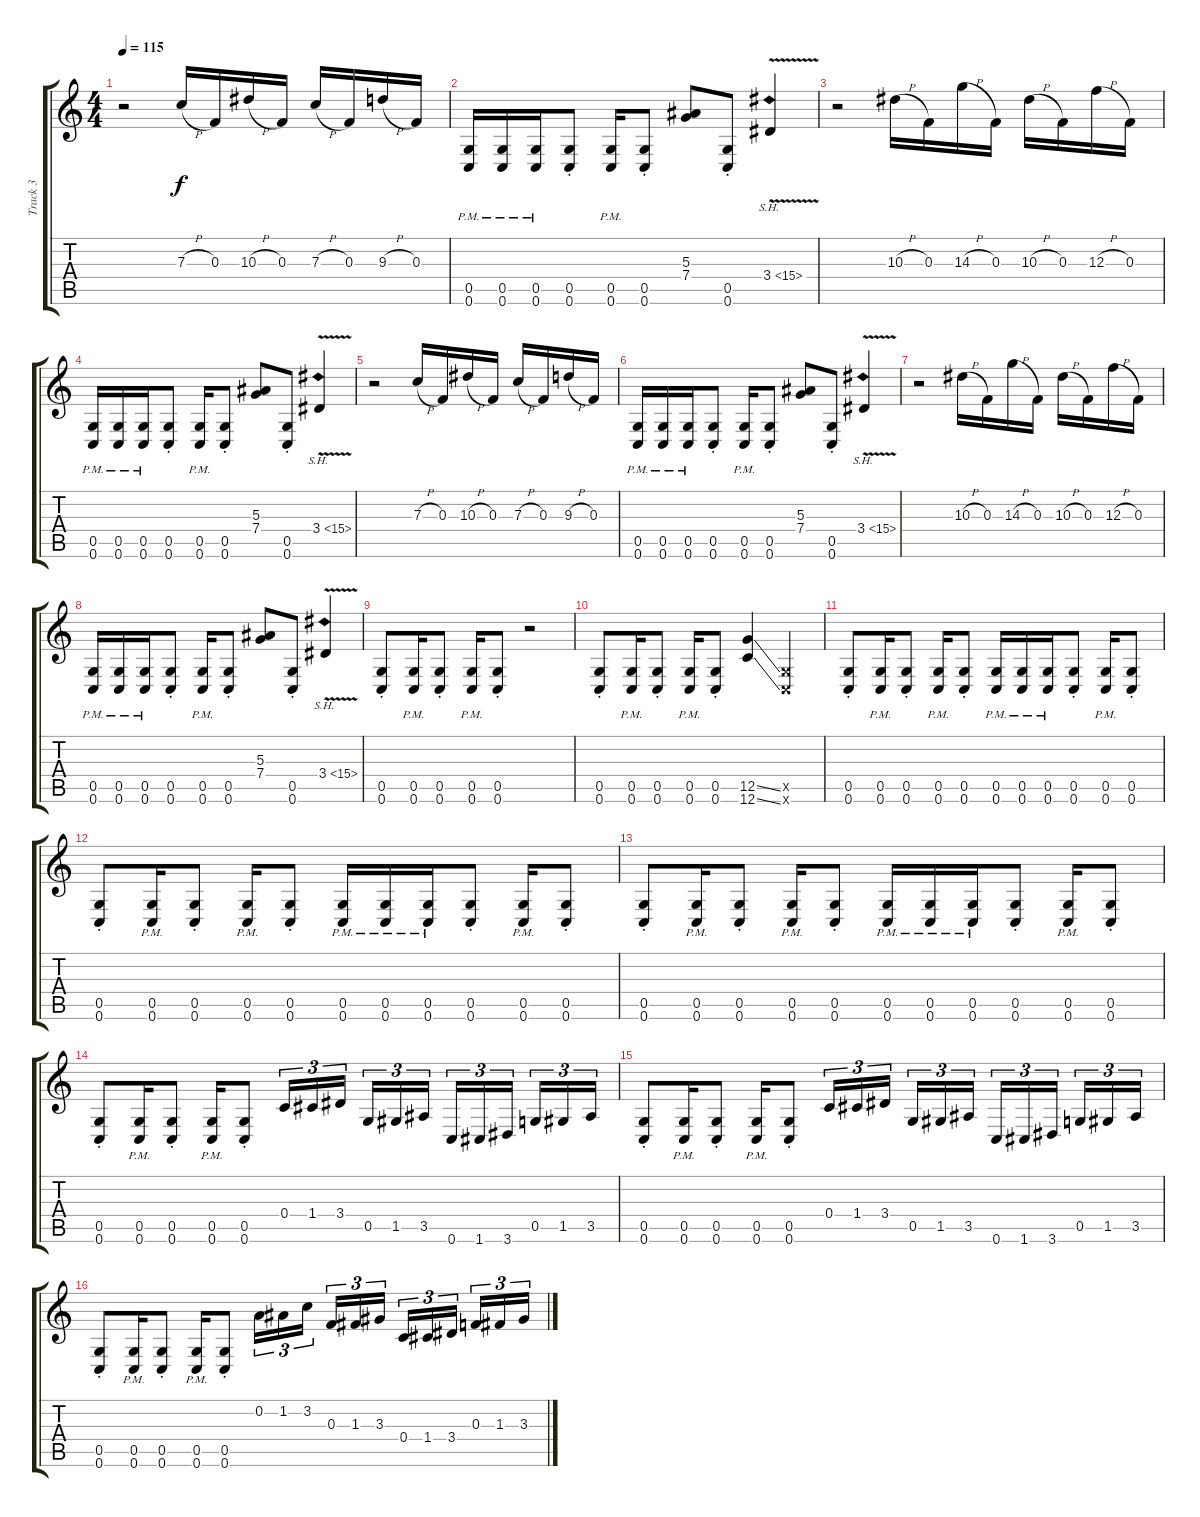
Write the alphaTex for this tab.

\track ("Track 3" "Track 3") {instrument distortionguitar}
\staff {score tabs}
\tuning (D4 A3 F3 C3 G2 C2) {hide}
\ts (4 4)
\tempo 115
\clef g2
\ks c
r.2{dy f} 7.3{h}.16 0.3.16 10.3{h}.16 0.3.16 7.3{h}.16 0.3.16 9.3{h}.16 0.3.16 |
(0.5{pm} 0.6{pm}).16 (0.5{pm} 0.6{pm}).16 (0.5{pm} 0.6{pm}).16 (0.5{st} 0.6{st}).8 (0.5{pm} 0.6{pm}).16 (0.5{st} 0.6{st}).8 (5.3 7.4).8 (0.5{st} 0.6{st}).8 3.4{sh 12 v}.4 |
r.2 10.3{h}.16 0.3.16 14.3{h}.16 0.3.16 10.3{h}.16 0.3.16 12.3{h}.16 0.3.16 |
(0.5{pm} 0.6{pm}).16 (0.5{pm} 0.6{pm}).16 (0.5{pm} 0.6{pm}).16 (0.5{st} 0.6{st}).8 (0.5{pm} 0.6{pm}).16 (0.5{st} 0.6{st}).8 (5.3 7.4).8 (0.5{st} 0.6{st}).8 3.4{sh 12 v}.4 |
r.2 7.3{h}.16 0.3.16 10.3{h}.16 0.3.16 7.3{h}.16 0.3.16 9.3{h}.16 0.3.16 |
(0.5{pm} 0.6{pm}).16 (0.5{pm} 0.6{pm}).16 (0.5{pm} 0.6{pm}).16 (0.5{st} 0.6{st}).8 (0.5{pm} 0.6{pm}).16 (0.5{st} 0.6{st}).8 (5.3 7.4).8 (0.5{st} 0.6{st}).8 3.4{sh 12 v}.4 |
r.2 10.3{h}.16 0.3.16 14.3{h}.16 0.3.16 10.3{h}.16 0.3.16 12.3{h}.16 0.3.16 |
(0.5{pm} 0.6{pm}).16 (0.5{pm} 0.6{pm}).16 (0.5{pm} 0.6{pm}).16 (0.5{st} 0.6{st}).8 (0.5{pm} 0.6{pm}).16 (0.5{st} 0.6{st}).8 (5.3 7.4).8 (0.5{st} 0.6{st}).8 3.4{sh 12 v}.4 |
(0.5{st} 0.6{st}).8 (0.5{pm} 0.6{pm}).16 (0.5{st} 0.6{st}).8 (0.5{pm} 0.6{pm}).16 (0.5{st} 0.6{st}).8 r.2 |
(0.5{st} 0.6{st}).8 (0.5{pm} 0.6).16 (0.5{st} 0.6{st}).8 (0.5{pm} 0.6).16 (0.5{st} 0.6{st}).8 (12.5{ss} 12.6{ss}).4 (0.5{x} 0.6{x}).4 |
(0.5{st} 0.6{st}).8 (0.5{pm} 0.6{pm}).16 (0.5{st} 0.6{st}).8 (0.5{pm} 0.6{pm}).16 (0.5{st} 0.6{st}).8 (0.5{pm} 0.6{pm}).16 (0.5{pm} 0.6{pm}).16 (0.5{pm} 0.6{pm}).16 (0.5{st} 0.6{st}).8 (0.5 0.6{pm}).16 (0.5{st} 0.6{st}).8 |
(0.5{st} 0.6{st}).8 (0.5{pm} 0.6{pm}).16 (0.5{st} 0.6{st}).8 (0.5{pm} 0.6{pm}).16 (0.5{st} 0.6{st}).8 (0.5{pm} 0.6{pm}).16 (0.5{pm} 0.6{pm}).16 (0.5{pm} 0.6{pm}).16 (0.5{st} 0.6{st}).8 (0.5{pm} 0.6{pm}).16 (0.5{st} 0.6{st}).8 |
(0.5{st} 0.6{st}).8 (0.5{pm} 0.6{pm}).16 (0.5{st} 0.6{st}).8 (0.5{pm} 0.6{pm}).16 (0.5{st} 0.6{st}).8 (0.5{pm} 0.6{pm}).16 (0.5{pm} 0.6{pm}).16 (0.5{pm} 0.6{pm}).16 (0.5{st} 0.6{st}).8 (0.5{pm} 0.6{pm}).16 (0.5{st} 0.6{st}).8 |
(0.5{st} 0.6{st}).8 (0.5{pm} 0.6{pm}).16 (0.5{st} 0.6{st}).8 (0.5{pm} 0.6{pm}).16 (0.5{st} 0.6{st}).8 0.4.16{tu (3 2)} 1.4.16{tu (3 2)} 3.4.16{tu (3 2)} 0.5.16{tu (3 2)} 1.5.16{tu (3 2)} 3.5.16{tu (3 2)} 0.6.16{tu (3 2)} 1.6.16{tu (3 2)} 3.6.16{tu (3 2)} 0.5.16{tu (3 2)} 1.5.16{tu (3 2)} 3.5.16{tu (3 2)} |
(0.5{st} 0.6{st}).8 (0.5{pm} 0.6{pm}).16 (0.5{st} 0.6{st}).8 (0.5{pm} 0.6{pm}).16 (0.5{st} 0.6{st}).8 0.4.16{tu (3 2)} 1.4.16{tu (3 2)} 3.4.16{tu (3 2)} 0.5.16{tu (3 2)} 1.5.16{tu (3 2)} 3.5.16{tu (3 2)} 0.6.16{tu (3 2)} 1.6.16{tu (3 2)} 3.6.16{tu (3 2)} 0.5.16{tu (3 2)} 1.5.16{tu (3 2)} 3.5.16{tu (3 2)} |
(0.5{st} 0.6{st}).8 (0.5{pm} 0.6{pm}).16 (0.5{st} 0.6{st}).8 (0.5{pm} 0.6{pm}).16 (0.5{st} 0.6{st}).8 0.2.16{tu (3 2)} 1.2.16{tu (3 2)} 3.2.16{tu (3 2)} 0.3.16{tu (3 2)} 1.3.16{tu (3 2)} 3.3.16{tu (3 2)} 0.4.16{tu (3 2)} 1.4.16{tu (3 2)} 3.4.16{tu (3 2)} 0.3.16{tu (3 2)} 1.3.16{tu (3 2)} 3.3.16{tu (3 2)}
